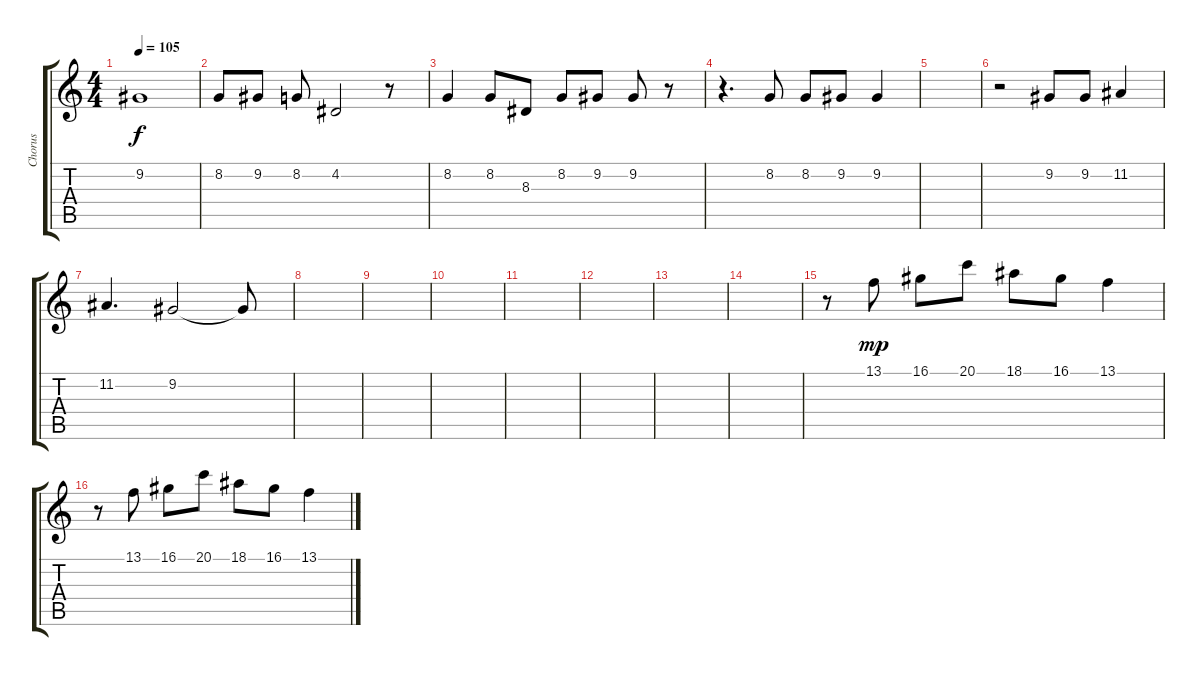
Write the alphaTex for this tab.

\track ("Chorus" "Chorus") {instrument lead6voice}
\staff {score tabs}
\tuning (E4 B3 G3 D3 A2 E2) {hide}
\ts (4 4)
\tempo 105
\clef g2
\ks c
9.2.1{dy f} |
8.2.8 9.2.8 8.2.8 4.2.2 r.8 |
8.2.4 8.2.8 8.3.8 8.2.8 9.2.8 9.2.8 r.8 |
r.4{d} 8.2.8 8.2.8 9.2.8 9.2.4 |
|
r.2 9.2.8 9.2.8 11.2.4 |
11.2.4{d} 9.2.2 9.2{t}.8 |
|
|
|
|
|
|
|
r.8 13.1.8{dy mp} 16.1.8 20.1.8 18.1.8 16.1.8 13.1.4 |
r.8 13.1.8 16.1.8 20.1.8 18.1.8 16.1.8 13.1.4
